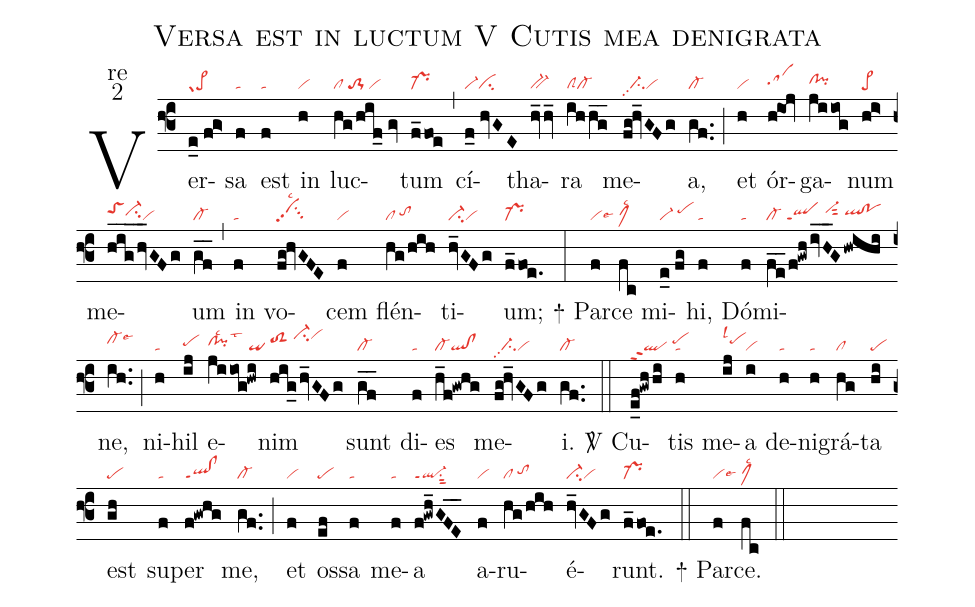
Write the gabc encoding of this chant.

name:Versa est in luctum V Cutis mea denigrata;
office-part:re;
mode:2;
nabc-lines:1;
%%
(f3) Ver(e_0//f!g>|grpe>)sa(f|ta) est(f|ta) in(h|vi) luc(hg/hif_//gv|cl/to-1/vi)tum(f_1foe|pr-) (,) cí(f_0//hvGE|vi-ci)tha(hv_hv_|bv-)ra(ihhg__|clScl-) me(fg!hv_GFg|//ci-pp2vi)a,(gf..|cl-) (;)
et(h|vi) ór(hiOj|sahh)ga(jiiog|clhh!pihh)num(hi>|pe>) me(hig___hv_GFg|toShici-hhvi)um(gf__|cl-) (,)
in(f|ta) vo(fg@hvGFE|vihisu3pp2lsc2)cem(f|vi) flén(hg/hih|cl/tohh)ti(hv_GFg|ci-vi)um;(f_1foe.|pr-) (:)

<sp>+</sp> Par(f|vilse6)ce(fc|clMhhlsc2) mi(e_0//fg|vi-/pehi)hi,(f|ta)
Dó(f|ta)mi(fe__/f!gwhivH__G/hwihi|cl-/qlppt1/vi-hisut2/qlhh!pohh)ne,(ih..|cl-hilse6) (;)
ni(h|ta)hil(ij|pehh) e(jiiog!hwi|clhh!pihhlsc2lst3/qi)nim(hig_hv_GFg|toS2hi/ci-hkvihk)
sunt(gf__|cl-) di(f|ta)es(h_f!gwhg|cl-ql!cl) me(fg!hv_GFg|//ci-pp2vi)i.(gf..|cl-) (::)

<sp>V/</sp> Cu(e_f!gwh/hi|qlppt2/pehi)tis(h|ta) me(ij|pehilsl1)a(i|vi) de(h|ta)ni(h|ta)grá(hg|cl)ta(hi|pe)
est(gh|pe) su(f|ta)per(f!gwhg|ql!clppt1) me,(gf..|cl-) (;)
et(f|vi) os(ef|pe)sa(f|ta) me(f|ta)a(f!gwh_GFE__|ql-ppt1su1sut2)
a(f|vi)ru(hg/hih|cl/tohh)é(hv_GFg|ci-vi)runt.(f_1foe.|pr-) (::)

<sp>+</sp> Par(f|vilse6)ce.(fc|clMhhlsc2) (::)
